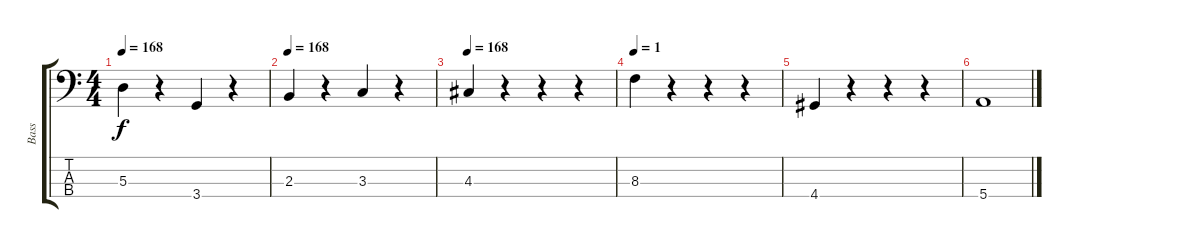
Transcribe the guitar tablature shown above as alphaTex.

\track ("Bass" "Bass") {instrument electricbassfinger}
\staff {score tabs}
\tuning (G2 D2 A1 E1) {hide}
\ts (4 4)
\tempo 168
\clef f4
\ks c
5.3.4{dy f} r.4 3.4.4 r.4 |
\tempo 168
2.3.4 r.4 3.3.4 r.4 |
\tempo 168
4.3.4 r.4 r.4 r.4 |
\tempo 1
8.3.4 r.4 r.4 r.4 |
4.4.4 r.4 r.4 r.4 |
5.4.1
